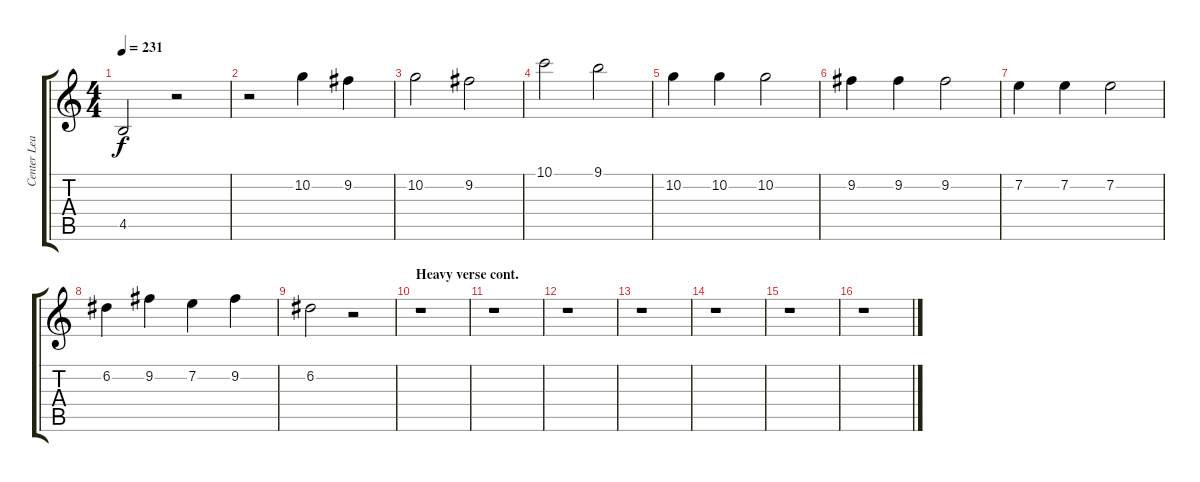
\track ("Center Lead 1" "Center Lea") {instrument overdrivenguitar}
\staff {score tabs}
\tuning (D4 A3 F3 C3 G2 C2) {hide}
\ts (4 4)
\tempo 231
\clef g2
\ks aminor
4.5.2{dy f} r.2 |
r.2 10.2.4 9.2.4 |
10.2.2 9.2.2 |
10.1.2 9.1.2 |
10.2.4 10.2.4 10.2.2 |
9.2.4 9.2.4 9.2.2 |
7.2.4 7.2.4 7.2.2 |
6.2.4 9.2.4 7.2.4 9.2.4 |
6.2.2 r.2 |
\section ("" "Heavy verse cont.")
r.1 |
r.1 |
r.1 |
r.1 |
r.1 |
r.1 |
r.1
